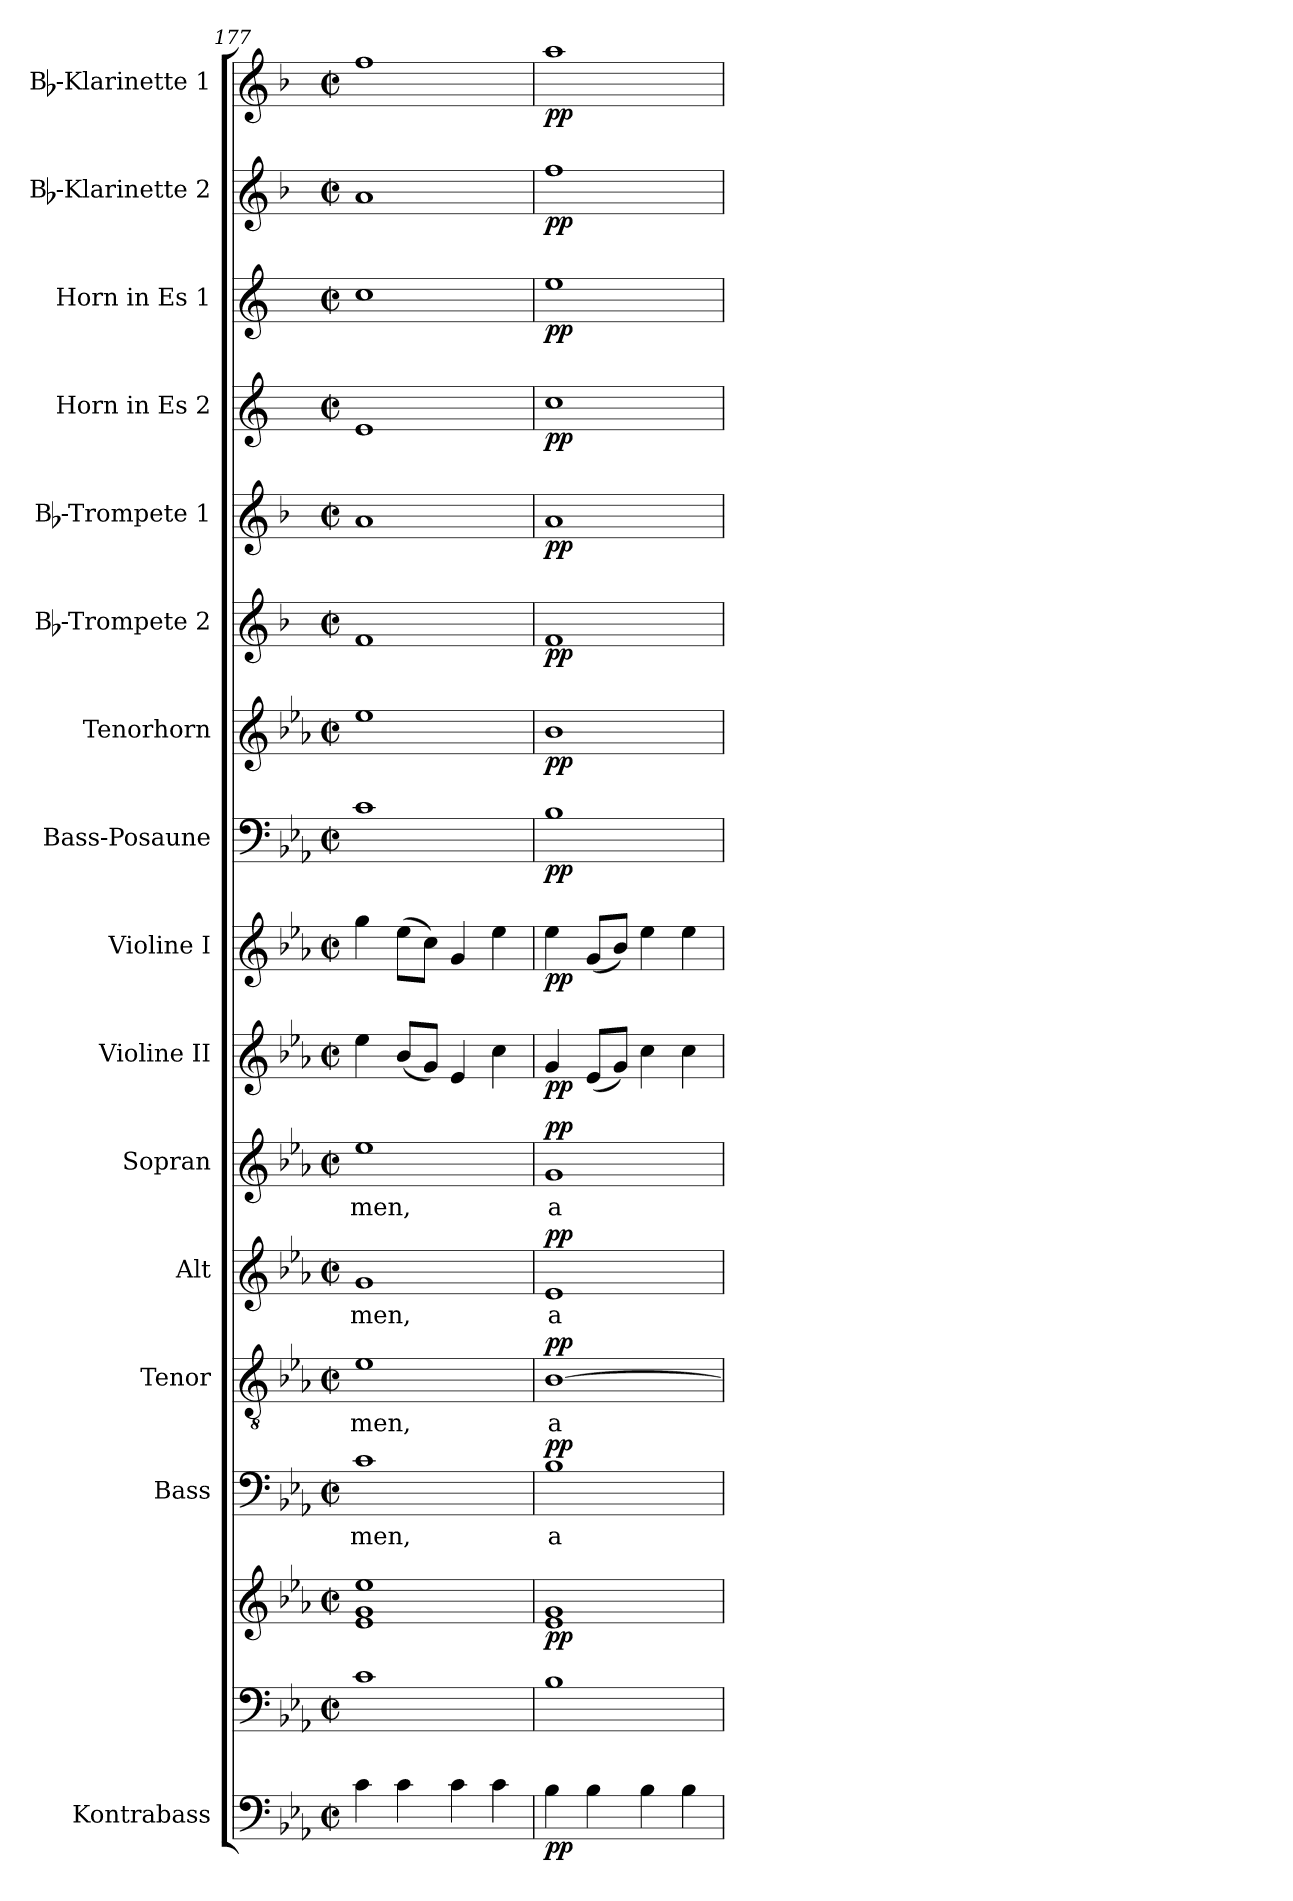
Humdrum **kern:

**kern	**dynam	**kern	**kern	**dynam	**kern	**text	**dynam	**kern	**text	**dynam	**kern	**text	**dynam	**kern	**text	**dynam	**kern	**dynam	**kern	**dynam	**kern	**dynam	**kern	**dynam	**kern	**dynam	**kern	**dynam	**kern	**dynam	**kern	**dynam	**kern	**dynam	**kern	**dynam
*part16	*part16	*part15	*part15	*part15	*part14	*part14	*part14	*part13	*part13	*part13	*part12	*part12	*part12	*part11	*part11	*part11	*part10	*part10	*part9	*part9	*part8	*part8	*part7	*part7	*part6	*part6	*part5	*part5	*part4	*part4	*part3	*part3	*part2	*part2	*part1	*part1
*staff17	*staff17	*staff16	*staff15	*staff15/16	*staff14	*staff14	*staff14	*staff13	*staff13	*staff13	*staff12	*staff12	*staff12	*staff11	*staff11	*staff11	*staff10	*staff10	*staff9	*staff9	*staff8	*staff8	*staff7	*staff7	*staff6	*staff6	*staff5	*staff5	*staff4	*staff4	*staff3	*staff3	*staff2	*staff2	*staff1	*staff1
*I"Kontrabass	*	*	*	*	*I"Bass	*	*	*I"Tenor	*	*	*I"Alt	*	*	*I"Sopran	*	*	*I"Violine II	*	*I"Violine I	*	*I"Bass-Posaune	*	*I"Tenorhorn	*	*I"Bb-Trompete 2	*	*I"Bb-Trompete 1	*	*I"Horn in Es 2	*	*I"Horn in Es 1	*	*I"Bb-Klarinette 2	*	*I"Bb-Klarinette 1	*
*I'Kb.	*	*	*	*	*I'B.	*	*	*I'T.	*	*	*I'A.	*	*	*I'S.	*	*	*I'Vl. II	*	*I'Vl. I	*	*I'B. Pos.	*	*I'T. Hrn.	*	*I'Bb Trp. 2	*	*I'Bb Trp. 1	*	*	*	*	*	*I'Bb Kl. 2	*	*I'Bb Kl. 1	*
*clefF4	*	*clefF4	*clefG2	*	*clefF4	*	*	*clefGv2	*	*	*clefG2	*	*	*clefG2	*	*	*clefG2	*	*clefG2	*	*clefF4	*	*clefG2	*	*clefG2	*	*clefG2	*	*clefG2	*	*clefG2	*	*clefG2	*	*clefG2	*
*ITrd7c12	*	*	*	*	*	*	*	*	*	*	*	*	*	*	*	*	*	*	*	*	*	*	*ITrd8c14	*	*ITrd1c2	*	*ITrd1c2	*	*ITrd5c9	*	*ITrd5c9	*	*ITrd1c2	*	*ITrd1c2	*
*k[b-e-a-]	*	*k[b-e-a-]	*k[b-e-a-]	*	*k[b-e-a-]	*	*	*k[b-e-a-]	*	*	*k[b-e-a-]	*	*	*k[b-e-a-]	*	*	*k[b-e-a-]	*	*k[b-e-a-]	*	*k[b-e-a-]	*	*k[b-e-a-]	*	*k[b-e-a-]	*	*k[b-e-a-]	*	*k[b-e-a-]	*	*k[b-e-a-]	*	*k[b-e-a-]	*	*k[b-e-a-]	*
*E-:	*	*E-:	*E-:	*	*E-:	*	*	*E-:	*	*	*E-:	*	*	*E-:	*	*	*E-:	*	*E-:	*	*E-:	*	*E-:	*	*E-:	*	*E-:	*	*E-:	*	*E-:	*	*E-:	*	*E-:	*
*M2/2	*	*M2/2	*M2/2	*	*M2/2	*	*	*M2/2	*	*	*M2/2	*	*	*M2/2	*	*	*M2/2	*	*M2/2	*	*M2/2	*	*M2/2	*	*M2/2	*	*M2/2	*	*M2/2	*	*M2/2	*	*M2/2	*	*M2/2	*
*met(c|)	*	*met(c|)	*met(c|)	*	*met(c|)	*	*	*met(c|)	*	*	*met(c|)	*	*	*met(c|)	*	*	*met(c|)	*	*met(c|)	*	*met(c|)	*	*met(c|)	*	*met(c|)	*	*met(c|)	*	*met(c|)	*	*met(c|)	*	*met(c|)	*	*met(c|)	*
=177	=177	=177	=177	=177	=177	=177	=177	=177	=177	=177	=177	=177	=177	=177	=177	=177	=177	=177	=177	=177	=177	=177	=177	=177	=177	=177	=177	=177	=177	=177	=177	=177	=177	=177	=177	=177
*	*	*	*^	*	*	*	*	*	*	*	*	*	*	*	*	*	*	*	*	*	*	*	*	*	*	*	*	*	*	*	*	*	*	*	*	*
!	!	!	!	!	!	!	!LO:LY:b	!	!	!LO:LY:b	!	!	!LO:LY:b	!	!	!LO:LY:b	!	!	!	!	!	!	!	!	!	!	!	!	!	!	!	!	!	!	!	!	!
4C\	.	1c	1ee-	1e- 1g	.	1c	-men,	.	1e-	-men,	.	1g	-men,	.	1ee-	-men,	.	4ee-\	.	4gg\	.	1c	.	1e-	.	1e-	.	1g	.	1G	.	1e-	.	1g	.	1ee-	.
4C\	.	.	.	.	.	.	.	.	.	.	.	.	.	.	.	.	.	(<8b-/L	.	(>8ee-\L	.	.	.	.	.	.	.	.	.	.	.	.	.	.	.	.	.
.	.	.	.	.	.	.	.	.	.	.	.	.	.	.	.	.	.	8g/J)	.	8cc\J)	.	.	.	.	.	.	.	.	.	.	.	.	.	.	.	.	.
4C\	.	.	.	.	.	.	.	.	.	.	.	.	.	.	.	.	.	4e-/	.	4g/	.	.	.	.	.	.	.	.	.	.	.	.	.	.	.	.	.
4C\	.	.	.	.	.	.	.	.	.	.	.	.	.	.	.	.	.	4cc\	.	4ee-\	.	.	.	.	.	.	.	.	.	.	.	.	.	.	.	.	.
=178	=178	=178	=178	=178	=178	=178	=178	=178	=178	=178	=178	=178	=178	=178	=178	=178	=178	=178	=178	=178	=178	=178	=178	=178	=178	=178	=178	=178	=178	=178	=178	=178	=178	=178	=178	=178	=178
!	!LO:DY:b	!	!	!	!LO:DY:b	!	!LO:LY:b	!LO:DY:a	!	!LO:LY:b	!LO:DY:a	!	!LO:LY:b	!LO:DY:a	!	!LO:LY:b	!LO:DY:a	!	!LO:DY:b	!	!LO:DY:b	!	!LO:DY:b	!	!LO:DY:b	!	!LO:DY:b	!	!LO:DY:b	!	!LO:DY:b	!	!LO:DY:b	!	!LO:DY:b	!	!LO:DY:b
4BB-\	pp	1B-	1g	1e-	pp	1B-	a-	pp	[1B-	a-	pp	1e-	a-	pp	1g	a-	pp	4g/	pp	4ee-\	pp	1B-	pp	1B-	pp	1e-	pp	1g	pp	1e-	pp	1g	pp	1ee-	pp	1gg	pp
4BB-\	.	.	.	.	.	.	.	.	.	.	.	.	.	.	.	.	.	(<8e-/L	.	(<8g/L	.	.	.	.	.	.	.	.	.	.	.	.	.	.	.	.	.
.	.	.	.	.	.	.	.	.	.	.	.	.	.	.	.	.	.	8g/J)	.	8b-/J)	.	.	.	.	.	.	.	.	.	.	.	.	.	.	.	.	.
4BB-\	.	.	.	.	.	.	.	.	.	.	.	.	.	.	.	.	.	4cc\	.	4ee-\	.	.	.	.	.	.	.	.	.	.	.	.	.	.	.	.	.
4BB-\	.	.	.	.	.	.	.	.	.	.	.	.	.	.	.	.	.	4cc\	.	4ee-\	.	.	.	.	.	.	.	.	.	.	.	.	.	.	.	.	.
*	*	*	*v	*v	*	*	*	*	*	*	*	*	*	*	*	*	*	*	*	*	*	*	*	*	*	*	*	*	*	*	*	*	*	*	*	*	*
=	=	=	=	=	=	=	=	=	=	=	=	=	=	=	=	=	=	=	=	=	=	=	=	=	=	=	=	=	=	=	=	=	=	=	=	=
*-	*-	*-	*-	*-	*-	*-	*-	*-	*-	*-	*-	*-	*-	*-	*-	*-	*-	*-	*-	*-	*-	*-	*-	*-	*-	*-	*-	*-	*-	*-	*-	*-	*-	*-	*-	*-
